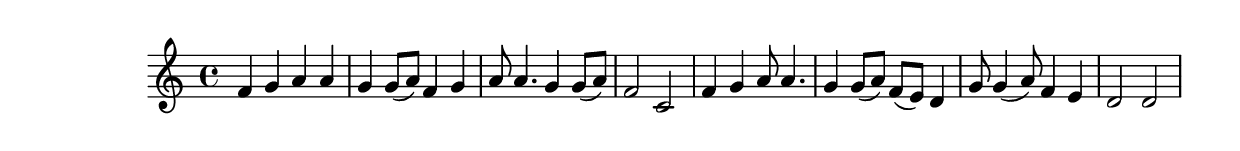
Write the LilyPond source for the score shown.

\score {
\new Staff {
  \clef G
  \time 4/4
  \transpose c c'
  \new Voice {
    f4 g a a | g g8 (a) f4 g |
    a8 a4. g4 g8 (a) | f2 c |
    f4 g a8 a4. | g4 g8 (a) f (e) d4 |
    g8 g4 (a8) f4 e | d2 d
  }
}
\header {
  title = "Tavaszi szél"
}
}
